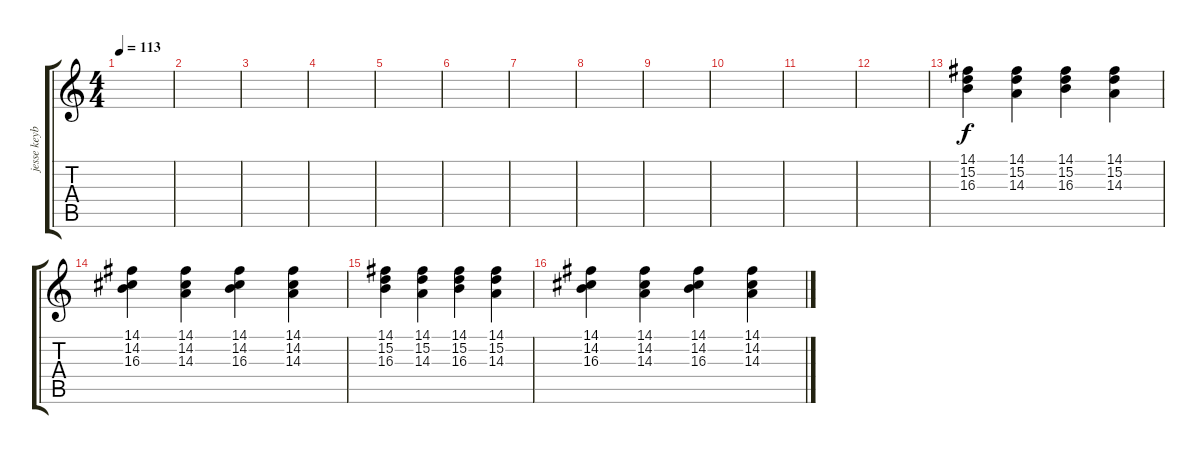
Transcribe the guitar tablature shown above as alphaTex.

\track ("jesse keyboard" "jesse keyb") {instrument electricgrandpiano}
\staff {score tabs}
\tuning (E4 B3 G3 D3 A2 E2) {hide}
\ts (4 4)
\tempo 113
\clef g2
\ks c
|
|
|
|
|
|
|
|
|
|
|
|
(14.1 15.2 16.3).4 (14.1 15.2 14.3).4 (14.1 15.2 16.3).4 (14.1 15.2 14.3).4 |
(14.1 14.2 16.3).4 (14.1 14.2 14.3).4 (14.1 14.2 16.3).4 (14.1 14.2 14.3).4 |
(14.1 15.2 16.3).4 (14.1 15.2 14.3).4 (14.1 15.2 16.3).4 (14.1 15.2 14.3).4 |
(14.1 14.2 16.3).4 (14.1 14.2 14.3).4 (14.1 14.2 16.3).4 (14.1 14.2 14.3).4
